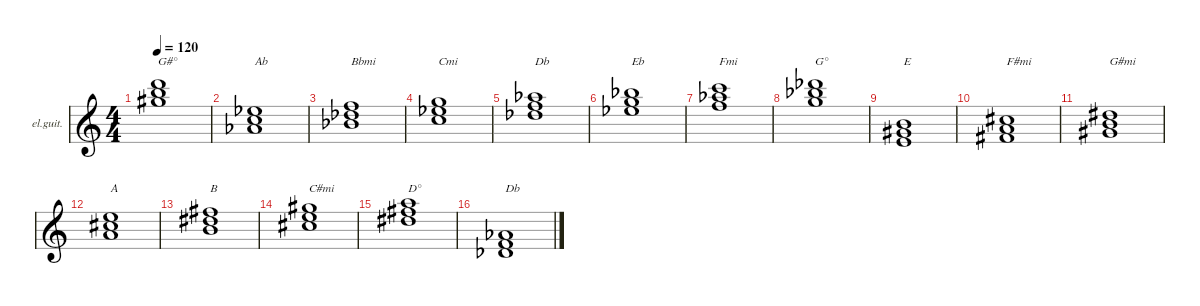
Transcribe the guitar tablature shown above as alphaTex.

\defaultSystemsLayout 4
\hideDynamics
\bracketExtendMode nobrackets
\firstSystemTrackNameOrientation horizontal
\otherSystemsTrackNameOrientation horizontal
\track ("Electric Guitar (Clean)" "el.guit.") {defaultSystemsLayout 7 instrument electricguitarclean}
\staff {score}
\tuning (E4 B3 G3 D3 A2 E2)
\ts (4 4)
\tempo 120
\clef g2
\scale
0.969568
\ks c
(4.1{acc #} 12.2 19.3).1{txt "G#°" dy mf beam Down} |
\scale
1.18259 (6.4{acc b} 5.3 4.2{acc b}).1{txt "Ab" beam Down} |
\scale
0.969568 (3.3{acc b} 2.2{acc b} 1.1).1{txt "Bbmi" beam Down} |
\scale
0.969568 (1.2 8.3{acc b} 3.1).1{txt "Cmi" beam Down} |
\scale
0.969568 (2.2{acc b} 1.1 13.3{acc b}).1{txt "Db" beam Down} |
\scale
0.969568 (4.2{acc b} 3.1 15.3{acc b}).1{txt "Eb" beam Down} |
\scale
0.969568 (1.1 9.2{acc b} 17.3).1{txt "Fmi" beam Down} |
\scale
0.969568 (3.1 11.2{acc b} 18.3{acc b}).1{txt "G°" beam Down} |
\scale
1.18259 (7.5 6.4{acc #} 0.2).1{txt "E" beam Up} |
\scale
0.969568 (4.4{acc #} 2.3 2.2{acc #}).1{txt "F#mi" beam Up} |
\scale
0.969568 (1.3{acc #} 0.2 13.4{acc #}).1{txt "G#mi" beam Down} |
\scale
0.969568 (2.3 2.2{acc #} 0.1).1{txt "A" beam Down} |
\scale
0.969568 (0.2 8.3{acc #} 2.1{acc #}).1{txt "B" beam Down} |
\scale
0.969568 (2.2{acc #} 0.1 13.3{acc #}).1{txt "C#mi" beam Down} |
\scale
0.969568 (4.2{acc #} 2.1{acc #} 14.3).1{txt "D°" beam Down} |
\scale
1.18259 (4.5{acc b} 3.4 1.3{acc b}).1{txt "Db" beam Up}
